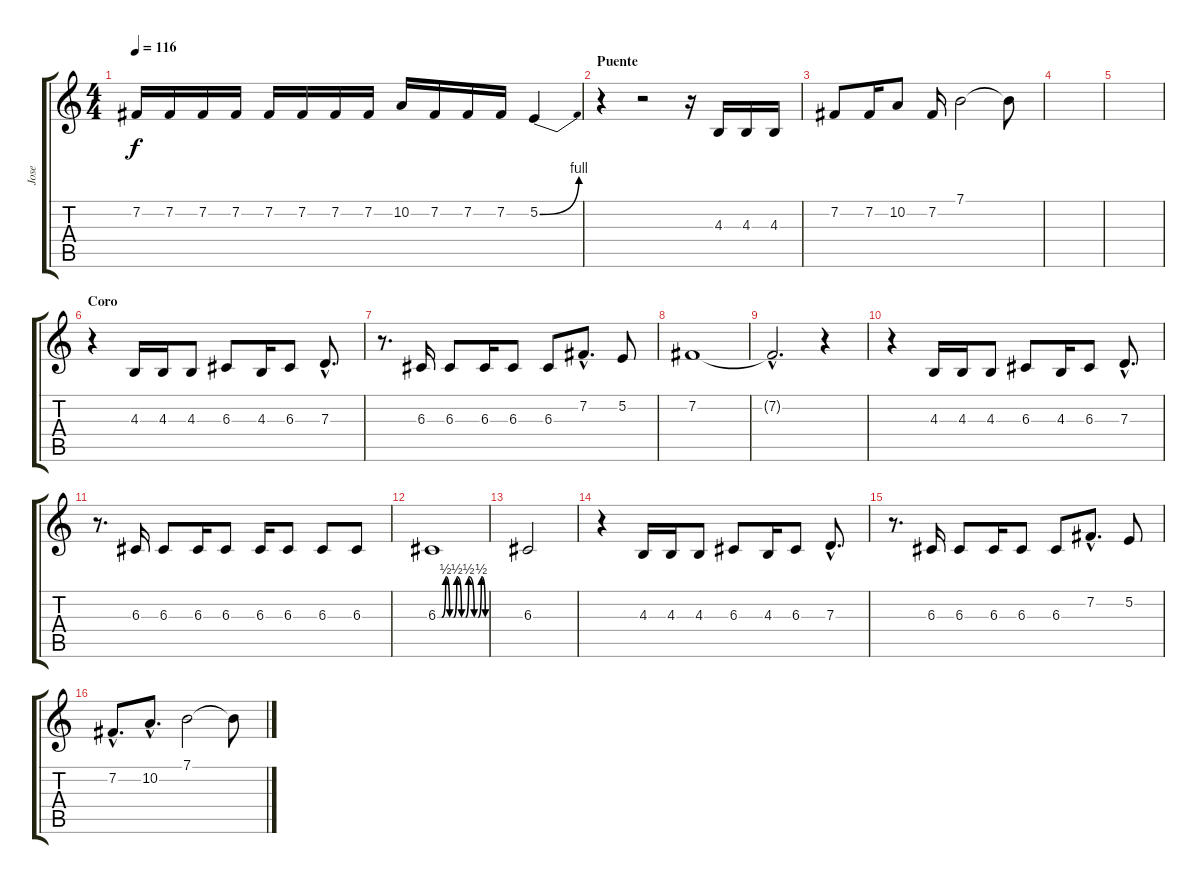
\track ("Jose" "Jose") {instrument lead1square}
\staff {score tabs}
\tuning (E4 B3 G3 D3 A2 E2) {hide}
\ts (4 4)
\tempo 116
\clef g2
\ks c
7.2.16{dy f} 7.2.16 7.2.16 7.2.16 7.2.16 7.2.16 7.2.16 7.2.16 10.2.16 7.2.16 7.2.16 7.2.16 5.2{be (bend 0 0 60 4)}.4 |
\section ("" "Puente")
r.4 r.2 r.16 4.3.16 4.3.16 4.3.16 |
7.2.8 7.2.16 10.2.8 7.2.16 7.1.2 7.1{t}.8 |
|
|
\section ("" "Coro")
r.4 4.3.16 4.3.16 4.3.8 6.3.8 4.3.16 6.3.8 7.3{hac}.8{d} |
r.8{d} 6.3.16 6.3.8 6.3.16 6.3.8 6.3.8 7.2{hac}.8{d} 5.2.8 |
7.2.1 |
7.2{hac t}.2{d} r.4 |
r.4 4.3.16 4.3.16 4.3.8 6.3.8 4.3.16 6.3.8 7.3{hac}.8{d} |
r.8{d} 6.3.16 6.3.8 6.3.16 6.3.8 6.3.16 6.3.8 6.3.8 6.3.8 |
6.3{be (custom 0 0 5 0 10 2 15 0 20 0 24 2 30 0 35 0 39 2 46 0 51 0 55 2 60 0)}.1 |
6.3.2 |
r.4 4.3.16 4.3.16 4.3.8 6.3.8 4.3.16 6.3.8 7.3{hac}.8{d} |
r.8{d} 6.3.16 6.3.8 6.3.16 6.3.8 6.3.8 7.2{hac}.8{d} 5.2.8 |
7.2{hac}.8{d} 10.2{hac}.8{d} 7.1.2 7.1{t}.8
